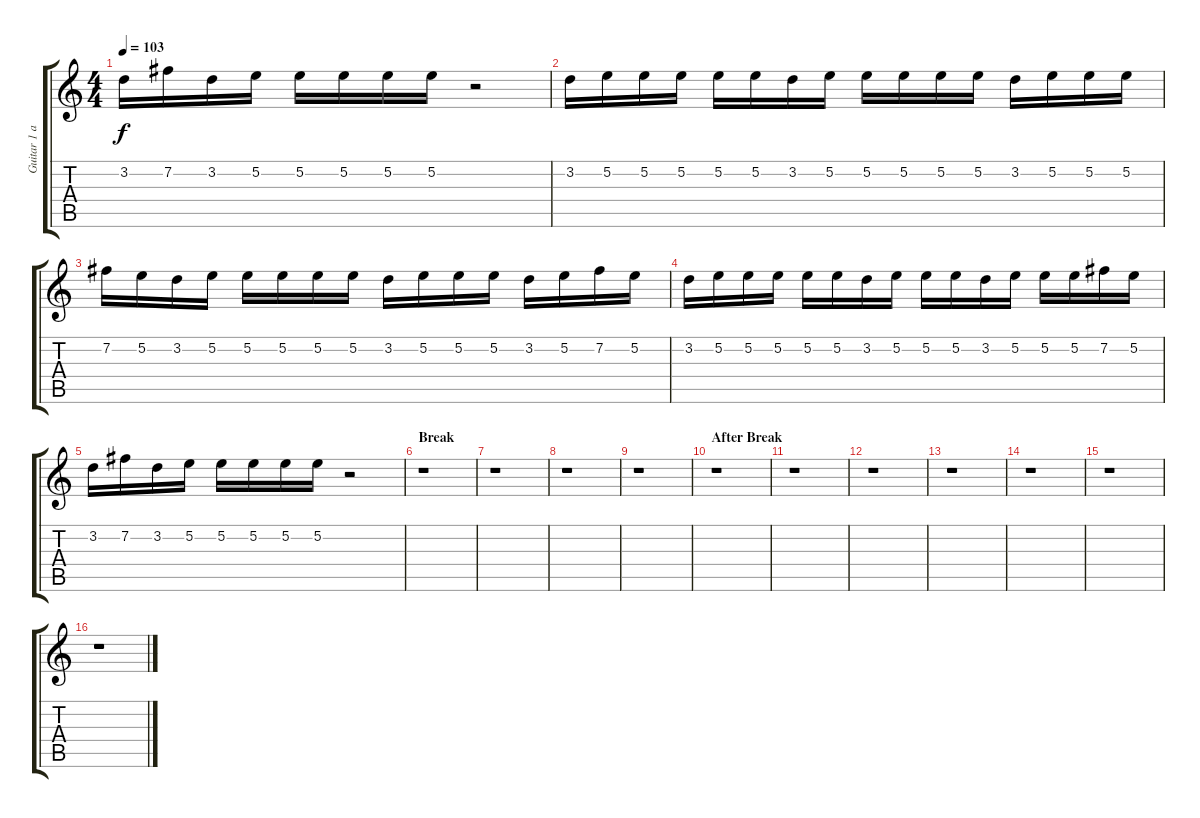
\track ("Guitar 1 a" "Guitar 1 a") {instrument electricguitarmuted}
\staff {score tabs}
\tuning (E4 B3 G3 D3 A2 D2) {hide}
\ts (4 4)
\tempo 103
\clef g2
\ks c
3.2.16{dy f} 7.2.16 3.2.16 5.2.16 5.2.16 5.2.16 5.2.16 5.2.16 r.2 |
3.2.16 5.2.16 5.2.16 5.2.16 5.2.16 5.2.16 3.2.16 5.2.16 5.2.16 5.2.16 5.2.16 5.2.16 3.2.16 5.2.16 5.2.16 5.2.16 |
7.2.16 5.2.16 3.2.16 5.2.16 5.2.16 5.2.16 5.2.16 5.2.16 3.2.16 5.2.16 5.2.16 5.2.16 3.2.16 5.2.16 7.2.16 5.2.16 |
3.2.16 5.2.16 5.2.16 5.2.16 5.2.16 5.2.16 3.2.16 5.2.16 5.2.16 5.2.16 3.2.16 5.2.16 5.2.16 5.2.16 7.2.16 5.2.16 |
3.2.16 7.2.16 3.2.16 5.2.16 5.2.16 5.2.16 5.2.16 5.2.16 r.2 |
\section ("" "Break")
r.1 |
r.1 |
r.1 |
r.1 |
\section ("" "After Break")
r.1 |
r.1 |
r.1 |
r.1 |
r.1 |
r.1 |
r.1
